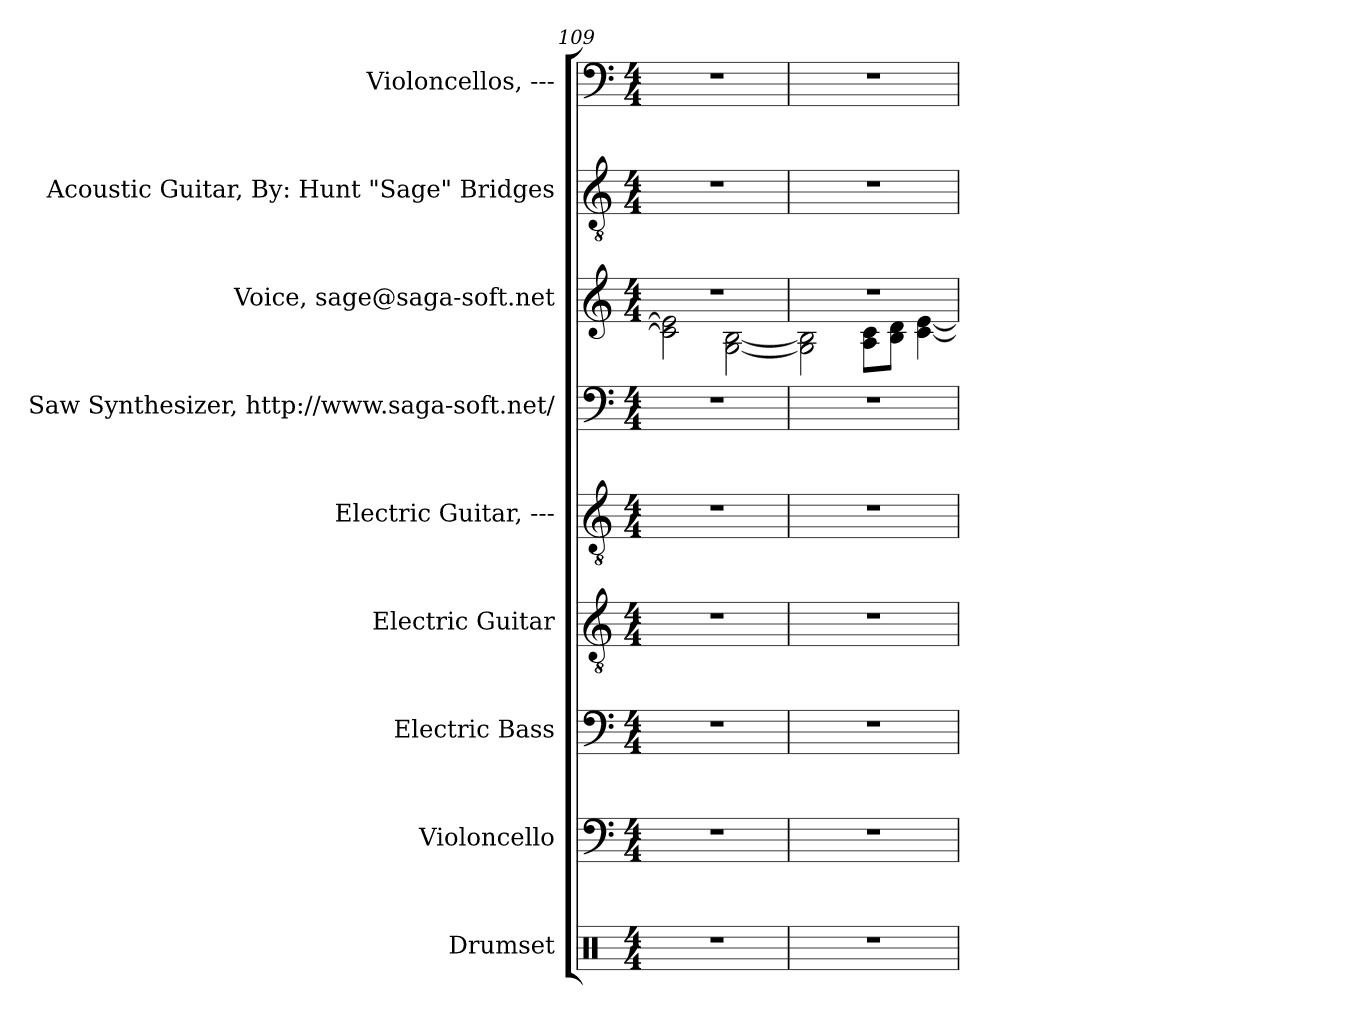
**kern	**kern	**kern	**kern	**kern	**kern	**kern	**kern	**kern
*part9	*part8	*part7	*part6	*part5	*part4	*part3	*part2	*part1
*staff9	*staff8	*staff7	*staff6	*staff5	*staff4	*staff3	*staff2	*staff1
*I"Drumset	*I"Violoncello	*I"Electric Bass	*I"Electric Guitar	*I"Electric Guitar, ---	*I"Saw Synthesizer, http://www.saga-soft.net/	*I"Voice, sage@saga-soft.net	*I"Acoustic Guitar, By: Hunt &quot;Sage&quot; Bridges	*I"Violoncellos, ---
*I'D. Set	*I'Vc.	*I'El. B.	*I'El. Guit.	*I'El. Guit.	*I'Synth.	*I'Vo.	*I'Guit.	*I'Vcs.
*clefX	*clefF4	*clefF4	*clefGv2	*clefGv2	*clefF4	*clefG2	*clefGv2	*clefF4
*	*	*ITrd7c12	*	*	*	*	*	*
*k[]	*k[]	*k[]	*k[]	*k[]	*k[]	*k[]	*k[]	*k[]
*M4/4	*M4/4	*M4/4	*M4/4	*M4/4	*M4/4	*M4/4	*M4/4	*M4/4
=109	=109	=109	=109	=109	=109	=109	=109	=109
*	*	*	*	*	*	*^	*	*
1r	1r	1r	1r	1r	1r	1r	2c\] 2e\]	1r	1r
.	.	.	.	.	.	.	[2G\ [2B\	.	.
=110	=110	=110	=110	=110	=110	=110	=110	=110	=110
1r	1r	1r	1r	1r	1r	1r	2G\] 2B\]	1r	1r
.	.	.	.	.	.	.	8A\ 8c\L	.	.
.	.	.	.	.	.	.	8B\ 8d\J	.	.
.	.	.	.	.	.	.	[4c\ [4e\	.	.
*	*	*	*	*	*	*v	*v	*	*
=	=	=	=	=	=	=	=	=
*-	*-	*-	*-	*-	*-	*-	*-	*-
